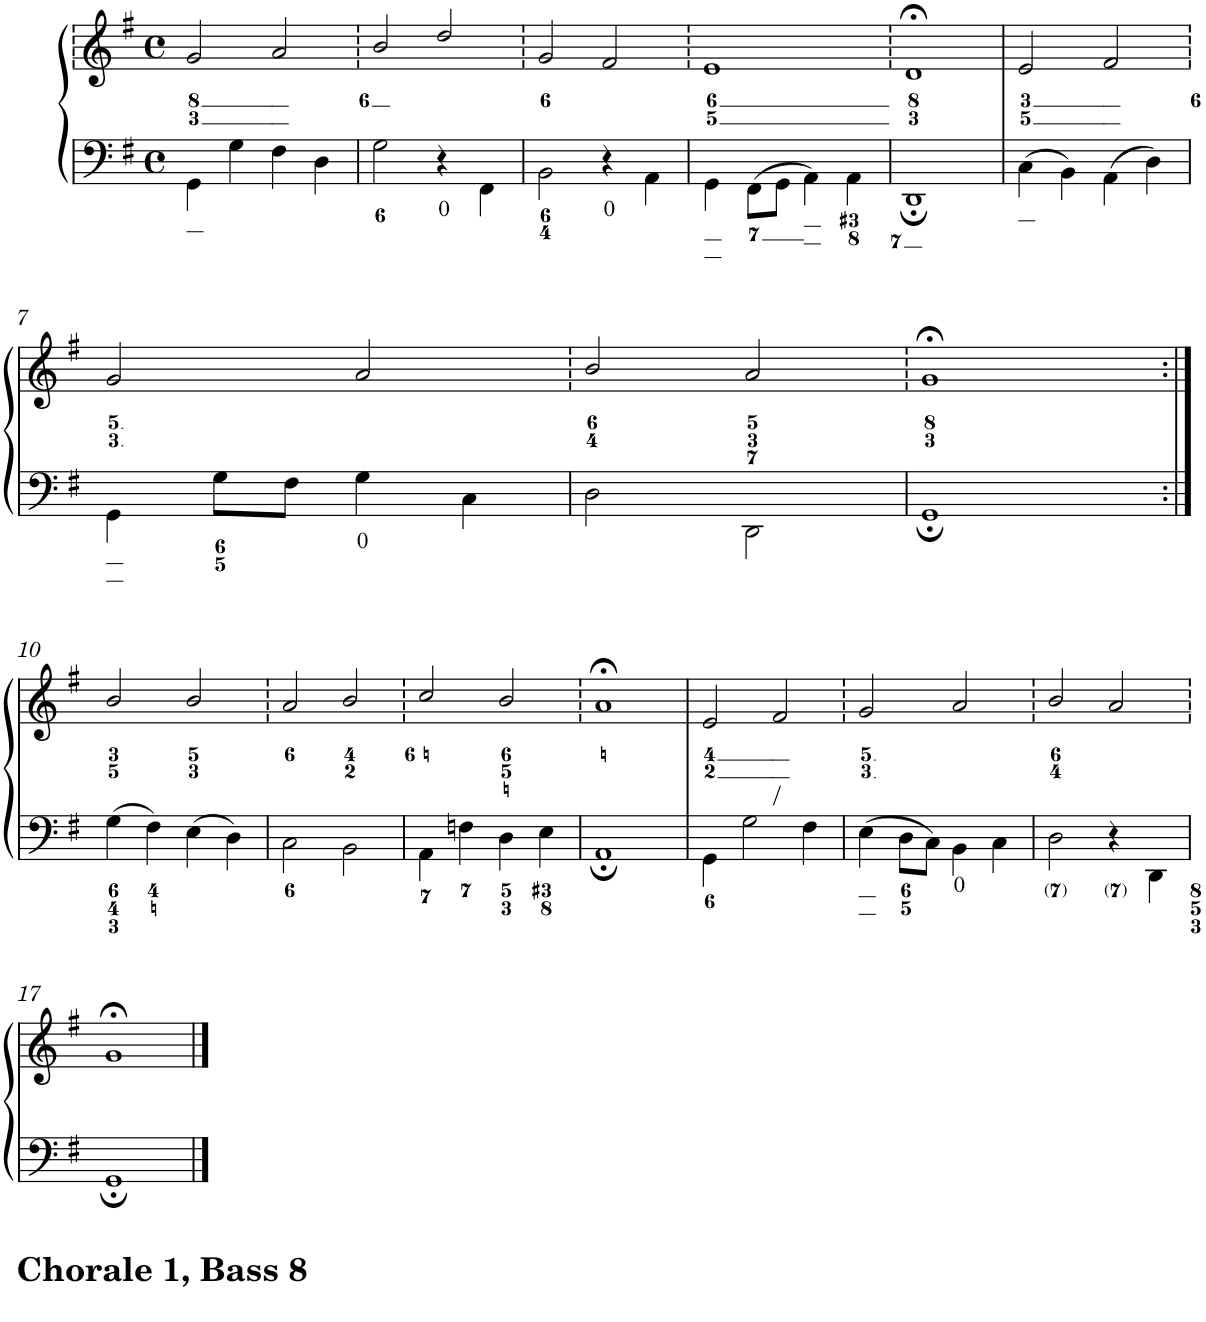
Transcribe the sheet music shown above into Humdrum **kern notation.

**kern	**text	**kern
*part1	*part1	*part1
*staff2	*staff2	*staff1
*I"Piano	*	*
*I'Pno.	*	*
*clefF4	*	*clefG2
*k[f#]	*	*k[f#]
*G:	*	*G:
*M4/4	*	*M4/4
*met(c)	*	*met(c)
=1	=1	=1
4GG\	.	2g/
4G\	.	.
4F#\	.	2a/
4D\	.	.
=2	=2	=2
2G\	.	2b/
!	!LO:LY:b	!
4r	0	2dd/
4FF#\	.	.
=3	=3	=3
2BB\	.	2g/
!	!LO:LY:b	!
4r	0	2f#/
4AA\	.	.
=4	=4	=4
4GG\	.	1e
8FF#\L	.	.
8GG\J	.	.
4AA\	.	.
4AA\	.	.
=5	=5	=5
1DD;	.	1d;<
=6	=6	=6
4C\	.	2e/
4BB\	.	.
4AA\	.	2f#/
4D\	.	.
!!LO:LB:g=z
=7	=7	=7
4GG\	.	2g/
8G\L	.	.
8F#\J	.	.
!	!LO:LY:b	!
4G\	0	2a/
4C\	.	.
=8	=8	=8
2D\	.	2b/
2DD\	.	2a/
=9	=9	=9
1GG;	.	1g;<
!!LO:LB:g=z
=10:|!	=10:|!	=10:|!
4G\	.	2b/
4F#\	.	.
4E\	.	2b/
4D\	.	.
=11	=11	=11
2C\	.	2a/
2BB\	.	2b/
=12	=12	=12
4AA\	.	2cc/
4Fn\	.	.
4D\	.	2b/
4E\	.	.
=13	=13	=13
1AA;	.	1a;<
=14	=14	=14
4GG\	.	2e/
2G\	.	.
!	!	!LO:TX:a:t=/
.	.	2f#/
4F#\	.	.
=15	=15	=15
4E\	.	2g/
8D\L	.	.
8C\J	.	.
!	!LO:LY:b	!
4BB\	0	2a/
4C\	.	.
=16	=16	=16
2D\	.	2b/
4r	.	2a/
4DD\	.	.
!!LO:LB:g=z
=17	=17	=17
1GG;	.	1g;<
==	==	==
*-	*-	*-
